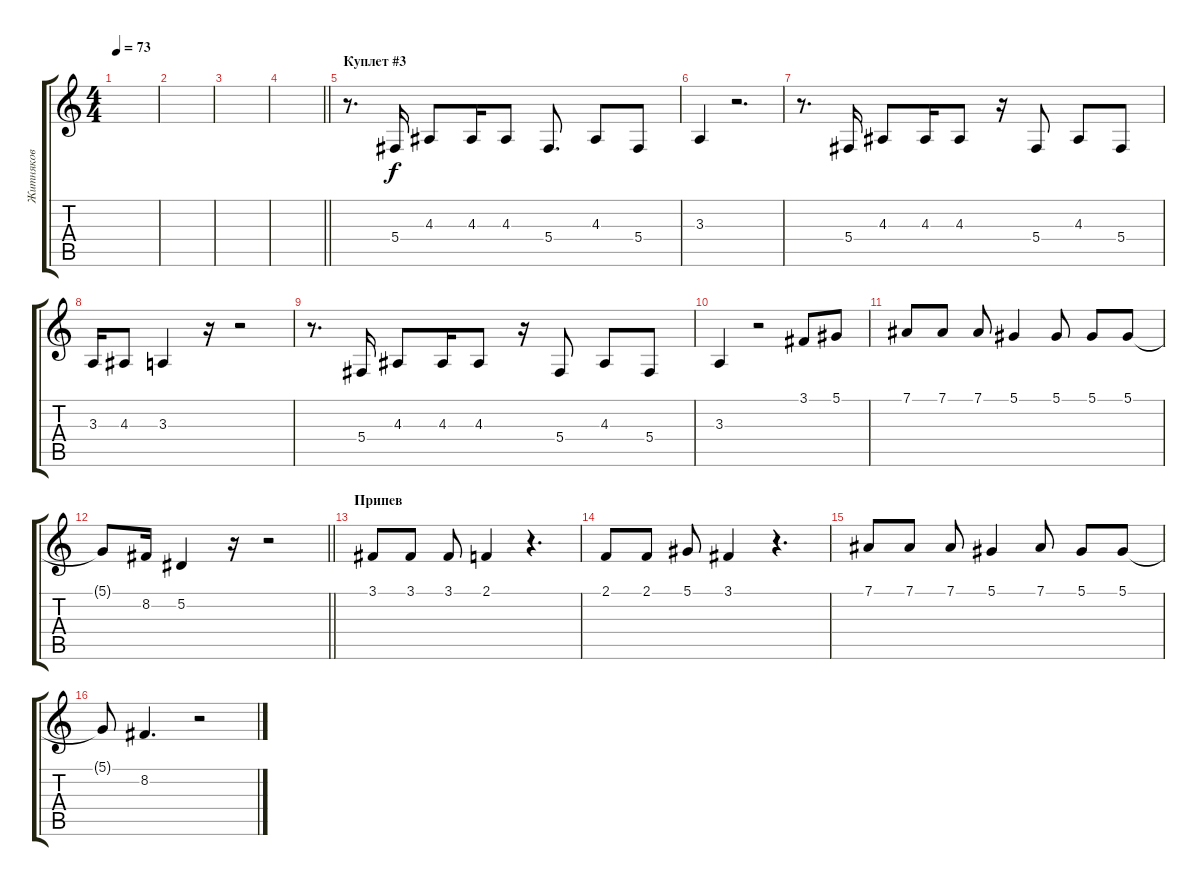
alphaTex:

\track ("Житняков" "Житняков") {instrument lead6voice}
\staff {score tabs}
\tuning (Eb4 Bb3 Gb3 Db3 Ab2 Eb2) {hide}
\ts (4 4)
\tempo 73
\clef g2
\ks c
|
|
|
\barLineRight lightlight
|
\section ("" "Куплет #3")
r.8{d} 5.4.16 4.3.8 4.3.16 4.3.8 5.4.8{d} 4.3.8 5.4.8 |
3.3.4 r.2{d} |
r.8{d} 5.4.16 4.3.8 4.3.16 4.3.8 r.16 5.4.8 4.3.8 5.4.8 |
3.3.16 4.3.8 3.3.4 r.16 r.2 |
r.8{d} 5.4.16 4.3.8 4.3.16 4.3.8 r.16 5.4.8 4.3.8 5.4.8 |
3.3.4 r.2 3.1.8 5.1.8 |
7.1.8 7.1.8 7.1.8 5.1.4 5.1.8 5.1.8 5.1.8 |
\barLineRight lightlight
5.1{t}.8 8.2.16 5.2.4 r.16 r.2 |
\section ("" "Припев")
3.1.8 3.1.8 3.1.8 2.1.4 r.4{d} |
2.1.8 2.1.8 5.1.8 3.1.4 r.4{d} |
7.1.8 7.1.8 7.1.8 5.1.4 7.1.8 5.1.8 5.1.8 |
5.1{t}.8 8.2.4{d} r.2
